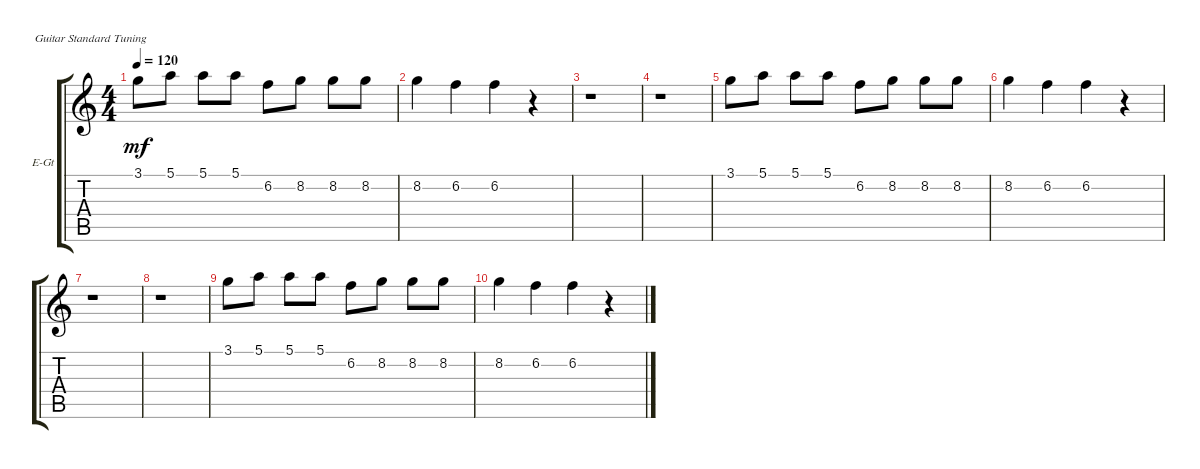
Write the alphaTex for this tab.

\defaultSystemsLayout 4
\bracketExtendMode groupsimilarinstruments
\firstSystemTrackNameOrientation horizontal
\otherSystemsTrackNameOrientation horizontal
\track ("Синий 1" "E-Gt") {solo instrument electricguitarclean}
\staff {score tabs}
\tuning (E4 B3 G3 D3 A2 E2)
\ts (4 4)
\tempo 120
\clef g2
\ks c
3.1.8{dy mf} 5.1.8 5.1.8 5.1.8 6.2.8 8.2.8 8.2.8 8.2.8 |
8.2.4 6.2.4 6.2.4 r.4 |
r.1 |
r.1 |
3.1.8 5.1.8 5.1.8 5.1.8 6.2.8 8.2.8 8.2.8 8.2.8 |
8.2.4 6.2.4 6.2.4 r.4 |
r.1 |
r.1 |
3.1.8 5.1.8 5.1.8 5.1.8 6.2.8 8.2.8 8.2.8 8.2.8 |
8.2.4 6.2.4 6.2.4 r.4
